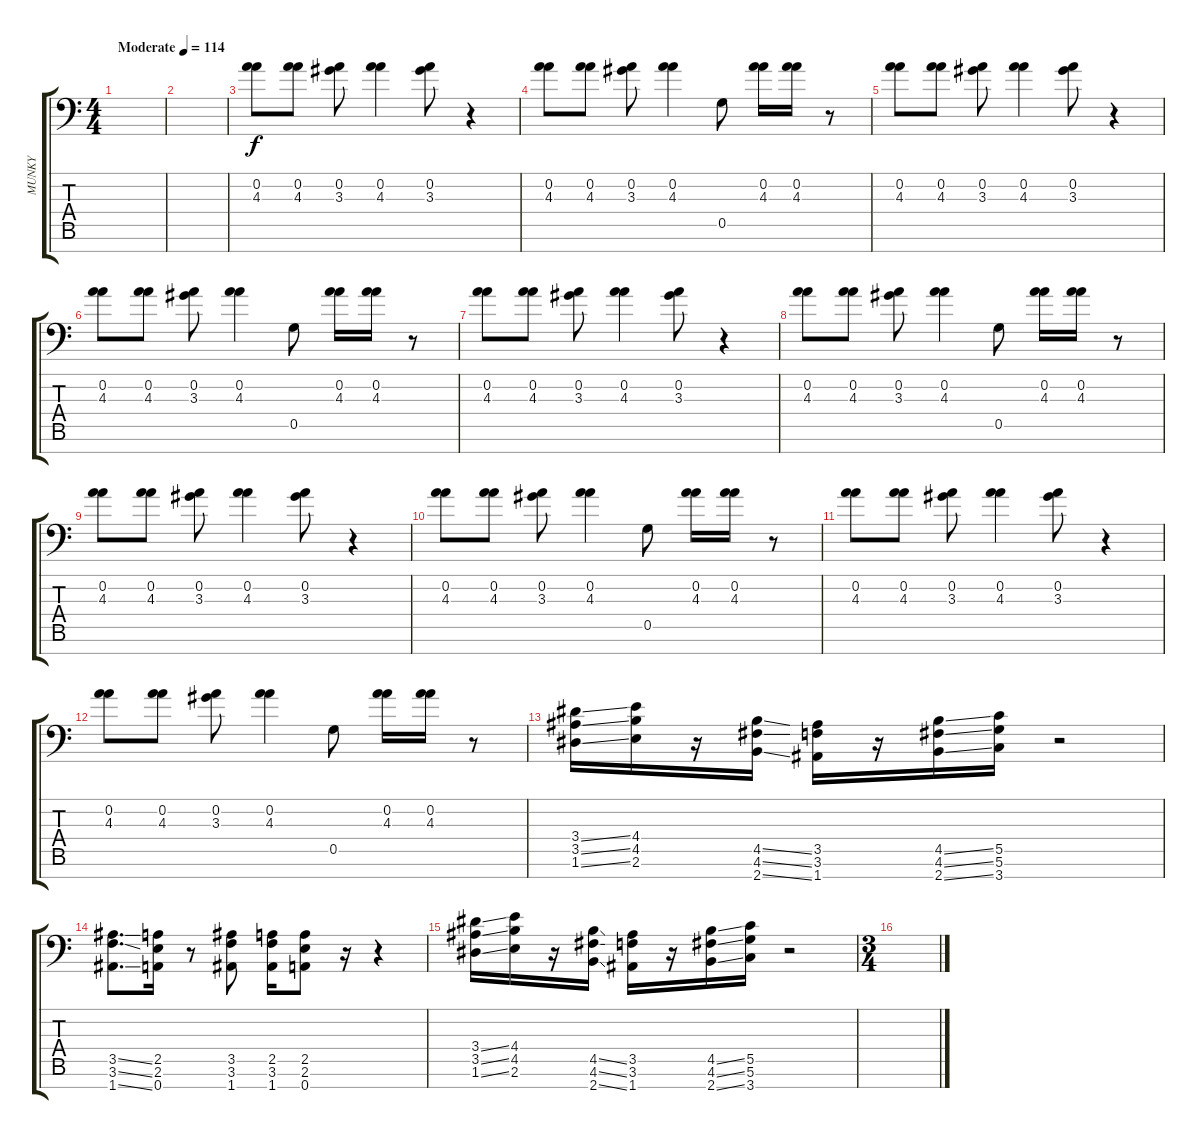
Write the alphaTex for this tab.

\track ("MUNKY" "MUNKY") {instrument distortionguitar}
\staff {score tabs}
\tuning (D4 A3 F3 C3 G2 D2 A1) {hide}
\ts (4 4)
\tempo (114 "Moderate")
\clef f4
\ks c
|
|
(0.2 4.3).8 (0.2 4.3).8 (0.2 3.3).8 (0.2 4.3).4 (0.2 3.3).8 r.4 |
(0.2 4.3).8 (0.2 4.3).8 (0.2 3.3).8 (0.2 4.3).4 0.5.8 (0.2 4.3).16 (0.2 4.3).16 r.8 |
(0.2 4.3).8 (0.2 4.3).8 (0.2 3.3).8 (0.2 4.3).4 (0.2 3.3).8 r.4 |
(0.2 4.3).8 (0.2 4.3).8 (0.2 3.3).8 (0.2 4.3).4 0.5.8 (0.2 4.3).16 (0.2 4.3).16 r.8 |
(0.2 4.3).8 (0.2 4.3).8 (0.2 3.3).8 (0.2 4.3).4 (0.2 3.3).8 r.4 |
(0.2 4.3).8 (0.2 4.3).8 (0.2 3.3).8 (0.2 4.3).4 0.5.8 (0.2 4.3).16 (0.2 4.3).16 r.8 |
(0.2 4.3).8 (0.2 4.3).8 (0.2 3.3).8 (0.2 4.3).4 (0.2 3.3).8 r.4 |
(0.2 4.3).8 (0.2 4.3).8 (0.2 3.3).8 (0.2 4.3).4 0.5.8 (0.2 4.3).16 (0.2 4.3).16 r.8 |
(0.2 4.3).8 (0.2 4.3).8 (0.2 3.3).8 (0.2 4.3).4 (0.2 3.3).8 r.4 |
(0.2 4.3).8 (0.2 4.3).8 (0.2 3.3).8 (0.2 4.3).4 0.5.8 (0.2 4.3).16 (0.2 4.3).16 r.8 |
(3.4{ss} 3.5{ss} 1.6{ss}).16 (4.4 4.5 2.6).16 r.16 (4.5{ss} 4.6{ss} 2.7{ss}).16 (3.5 3.6 1.7).16 r.16 (4.5{ss} 4.6{ss} 2.7{ss}).16 (5.5 5.6 3.7).16 r.2 |
(3.5{ss} 3.6{ss} 1.7{ss}).8{d} (2.5 2.6 0.7).16 r.8 (3.5 3.6 1.7).8 (2.5 3.6 1.7).16 (2.5 2.6 0.7).8 r.16 r.4 |
(3.4{ss} 3.5{ss} 1.6{ss}).16 (4.4 4.5 2.6).16 r.16 (4.5{ss} 4.6{ss} 2.7{ss}).16 (3.5 3.6 1.7).16 r.16 (4.5{ss} 4.6{ss} 2.7{ss}).16 (5.5 5.6 3.7).16 r.2 |
\ts (3 4)
